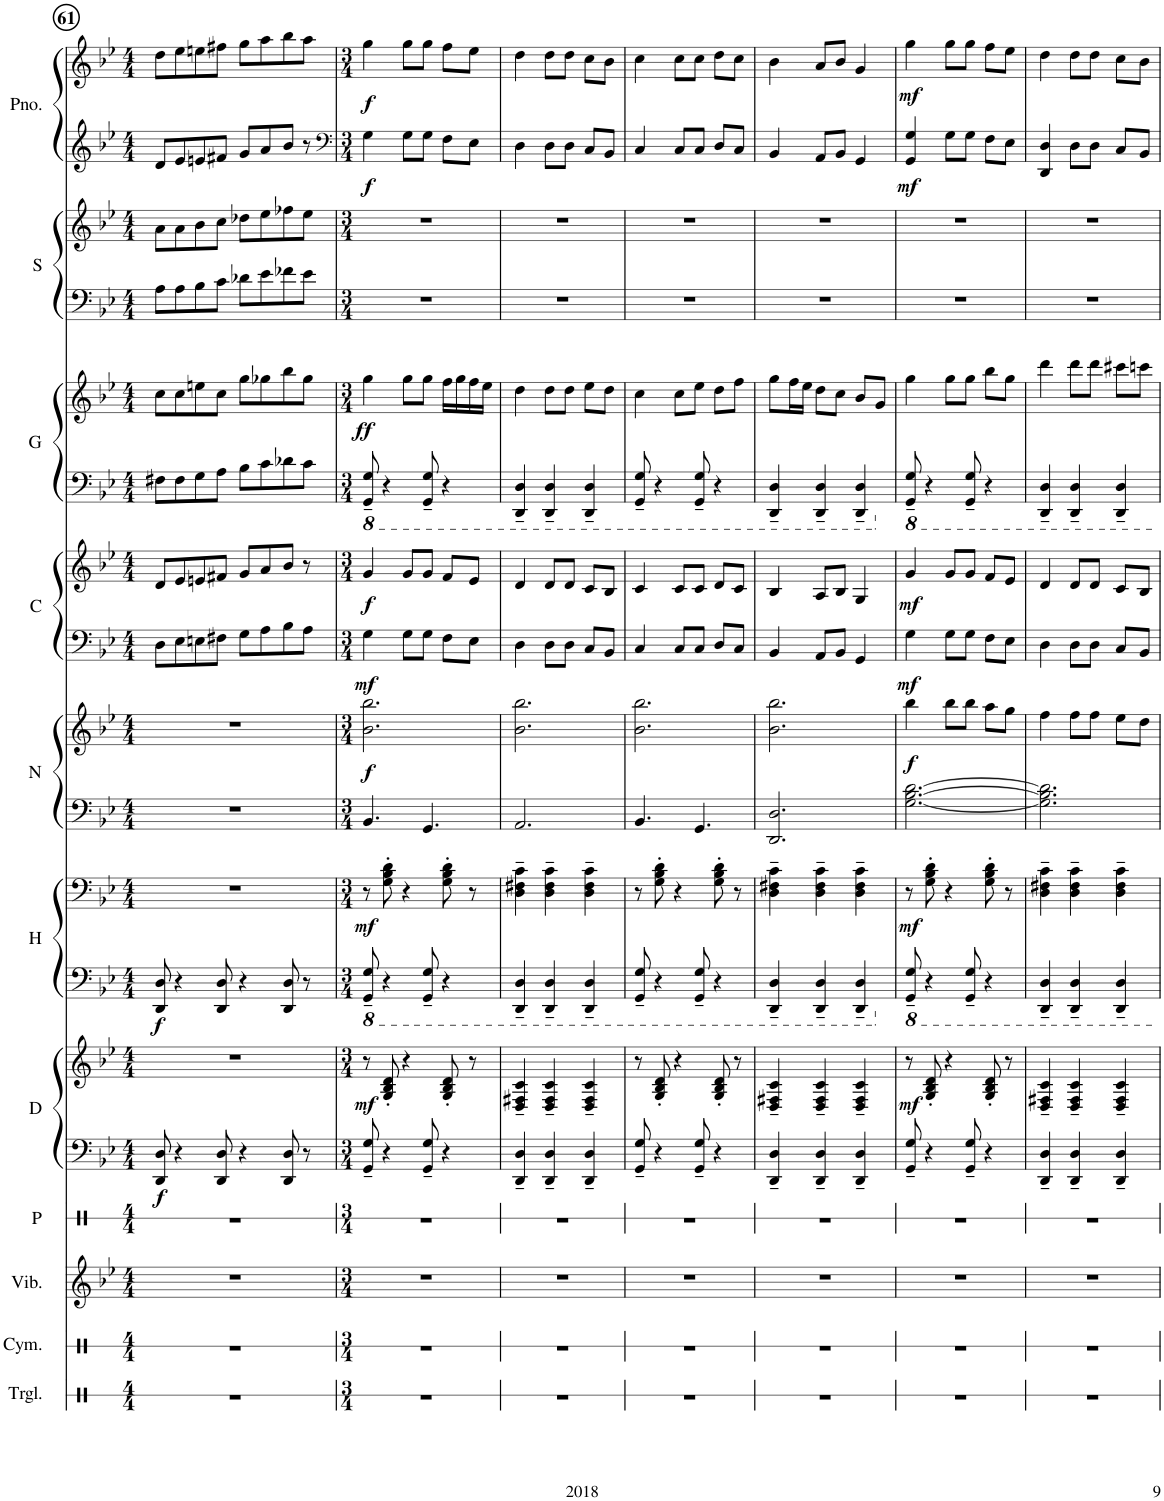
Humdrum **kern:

**kern	**kern	**kern	**kern	**kern	**kern	**dynam	**kern	**kern	**dynam	**kern	**kern	**dynam	**kern	**kern	**dynam	**kern	**kern	**dynam	**kern	**kern	**kern	**kern	**dynam
*part11	*part10	*part9	*part8	*part7	*part7	*part7	*part6	*part6	*part6	*part5	*part5	*part5	*part4	*part4	*part4	*part3	*part3	*part3	*part2	*part2	*part1	*part1	*part1
*staff18	*staff17	*staff16	*staff15	*staff14	*staff13	*staff13/14	*staff12	*staff11	*staff11/12	*staff10	*staff9	*staff9/10	*staff8	*staff7	*staff7/8	*staff6	*staff5	*staff5/6	*staff4	*staff3	*staff2	*staff1	*staff1/2
*I"Triangle	*I"Cymbal	*I"Vibraphone	*I"Panda	*I"Dana	*	*	*I"Makeup Cake	*	*	*I"Nate	*	*	*I"Wyoming	*	*	*I"Dumb One	*	*	*I"SANTA!	*	*I"Piano	*	*
*I'Trgl.	*I'Cym.	*I'Vib.	*I'P	*I'D	*	*	*	*	*	*I'N	*	*	*	*	*	*	*	*	*I'S	*	*I'Pno.	*	*
!!LO:PB:g=z
*clefX	*clefX	*clefG2	*clefX	*clefF4	*clefG2	*	*clefF4	*clefF4	*	*clefF4	*clefG2	*	*clefF4	*clefG2	*	*clefF4	*clefG2	*	*clefF4	*clefG2	*clefG2	*clefG2	*
*k[]	*k[]	*k[b-e-]	*k[]	*k[b-e-]	*k[b-e-]	*	*k[b-e-]	*k[b-e-]	*	*k[b-e-]	*k[b-e-]	*	*k[b-e-]	*k[b-e-]	*	*k[b-e-]	*k[b-e-]	*	*k[b-e-]	*k[b-e-]	*k[b-e-]	*k[b-e-]	*
*M4/4	*M4/4	*M4/4	*M4/4	*M4/4	*M4/4	*	*M4/4	*M4/4	*	*M4/4	*M4/4	*	*M4/4	*M4/4	*	*M4/4	*M4/4	*	*M4/4	*M4/4	*M4/4	*M4/4	*
=61	=61	=61	=61	=61	=61	=61	=61	=61	=61	=61	=61	=61	=61	=61	=61	=61	=61	=61	=61	=61	=61	=61	=61
!	!	!	!	!	!	!LO:DY:b=2	!	!	!LO:DY:b=2	!	!	!	!	!	!	!	!	!	!	!	!	!	!
1r	1r	1r	1r	8DD/ 8D/	1r	f	8DD/ 8D/	1r	f	1r	1r	.	8D\L	8d/L	.	8F#X\L	8cc\L	.	8A\L	8a\L	8d/L	8dd\L	.
.	.	.	.	4r	.	.	4r	.	.	.	.	.	8E-\	8e-/	.	8F#\	8cc\	.	8A\	8a\	8e-/	8ee-\	.
.	.	.	.	.	.	.	.	.	.	.	.	.	8En\	8en/	.	8G\	8een\	.	8B-\	8b-\	8en/	8een\	.
.	.	.	.	8DD/ 8D/	.	.	8DD/ 8D/	.	.	.	.	.	8F#X\J	8f#X/J	.	8A\J	8cc\J	.	8c\J	8cc\J	8f#X/J	8ff#X\J	.
.	.	.	.	4r	.	.	4r	.	.	.	.	.	8G\L	8g/L	.	8B-\L	8gg\L	.	8d-X\L	8dd-X\L	8g/L	8gg\L	.
.	.	.	.	.	.	.	.	.	.	.	.	.	8A\	8a/	.	8c\	8gg-X\	.	8e-\	8ee-\	8a/	8aa\	.
.	.	.	.	8DD/ 8D/	.	.	8DD/ 8D/	.	.	.	.	.	8B-\	8b-/J	.	8d-X\	8bb-\	.	8f-X\	8ff-X\	8b-/J	8bb-\	.
.	.	.	.	8r	.	.	8r	.	.	.	.	.	8A\J	8r	.	8c\J	8gg-\J	.	8e-\J	8ee-\J	8r	8aa\J	.
=62	=62	=62	=62	=62	=62	=62	=62	=62	=62	=62	=62	=62	=62	=62	=62	=62	=62	=62	=62	=62	=62	=62	=62
*	*	*	*	*	*	*	*	*	*	*	*	*	*	*	*	*	*	*	*	*	*clefF4	*	*
*M3/4	*M3/4	*M3/4	*M3/4	*M3/4	*M3/4	*	*M3/4	*M3/4	*	*M3/4	*M3/4	*	*M3/4	*M3/4	*	*M3/4	*M3/4	*	*M3/4	*M3/4	*M3/4	*M3/4	*
*	*	*	*	*	*	*	*8ba	*	*	*	*	*	*	*	*	*	*	*	*	*	*	*	*
*	*	*	*	*	*	*	*	*	*	*	*	*	*	*	*	*8ba	*	*	*	*	*	*	*
!	!	!	!	!	!	!LO:DY:b	!	!	!LO:DY:b	!	!	!LO:DY:b	!	!	!LO:DY:b=2	!	!	!	!	!	!	!	!
!	!	!	!	!	!	!	!	!	!	!	!	!	!	!	!LO:DY:n=1:b	!	!	!LO:DY:b	!	!	!	!	!LO:DY:b=2
!	!	!	!	!	!	!	!	!	!	!	!	!	!	!	!	!	!	!	!	!	!	!	!LO:DY:n=1:b
2.r	2.r	2.r	2.r	8GG/~ 8G/~	8r	mf	8GGG/~ 8GG/~	8r	mf	4.BB-/	2.b-\ 2.bb-\	f	4G\	4g/	mf f	8GGG/~ 8GG/~	4gg\	ff	2.r	2.r	4G\	4gg\	f f
.	.	.	.	4r	8G/' 8B-/' 8d/'	.	4r	8G\' 8B-\' 8d\'	.	.	.	.	.	.	.	4r	.	.	.	.	.	.	.
.	.	.	.	.	4r	.	.	4r	.	.	.	.	8G\L	8g/L	.	.	8gg\L	.	.	.	8G\L	8gg\L	.
.	.	.	.	8GG/~ 8G/~	.	.	8GGG/~ 8GG/~	.	.	4.GG/	.	.	8G\J	8g/J	.	8GGG/~ 8GG/~	8gg\J	.	.	.	8G\J	8gg\J	.
.	.	.	.	4r	8G/' 8B-/' 8d/'	.	4r	8G\' 8B-\' 8d\'	.	.	.	.	8F\L	8f/L	.	4r	16ff\LL	.	.	.	8F\L	8ff\L	.
.	.	.	.	.	.	.	.	.	.	.	.	.	.	.	.	.	16gg\	.	.	.	.	.	.
.	.	.	.	.	8r	.	.	8r	.	.	.	.	8E-\J	8e-/J	.	.	16ff\	.	.	.	8E-\J	8ee-\J	.
.	.	.	.	.	.	.	.	.	.	.	.	.	.	.	.	.	16ee-\JJ	.	.	.	.	.	.
=63	=63	=63	=63	=63	=63	=63	=63	=63	=63	=63	=63	=63	=63	=63	=63	=63	=63	=63	=63	=63	=63	=63	=63
2.r	2.r	2.r	2.r	4DD/~ 4D/~	4D/~ 4F#X/~ 4c/~	.	4DDD/~ 4DD/~	4D\~ 4F#X\~ 4c\~	.	2.AA/	2.b-\ 2.bb-\	.	4D\	4d/	.	4DDD/~ 4DD/~	4dd\	.	2.r	2.r	4D\	4dd\	.
.	.	.	.	4DD/~ 4D/~	4D/~ 4F#/~ 4c/~	.	4DDD/~ 4DD/~	4D\~ 4F#\~ 4c\~	.	.	.	.	8D\L	8d/L	.	4DDD/~ 4DD/~	8dd\L	.	.	.	8D\L	8dd\L	.
.	.	.	.	.	.	.	.	.	.	.	.	.	8D\J	8d/J	.	.	8dd\J	.	.	.	8D\J	8dd\J	.
.	.	.	.	4DD/~ 4D/~	4D/~ 4F#/~ 4c/~	.	4DDD/~ 4DD/~	4D\~ 4F#\~ 4c\~	.	.	.	.	8C/L	8c/L	.	4DDD/~ 4DD/~	8ee-\L	.	.	.	8C/L	8cc\L	.
.	.	.	.	.	.	.	.	.	.	.	.	.	8BB-/J	8B-/J	.	.	8dd\J	.	.	.	8BB-/J	8b-\J	.
=64	=64	=64	=64	=64	=64	=64	=64	=64	=64	=64	=64	=64	=64	=64	=64	=64	=64	=64	=64	=64	=64	=64	=64
2.r	2.r	2.r	2.r	8GG/~ 8G/~	8r	.	8GGG/~ 8GG/~	8r	.	4.BB-/	2.b-\ 2.bb-\	.	4C/	4c/	.	8GGG/~ 8GG/~	4cc\	.	2.r	2.r	4C/	4cc\	.
.	.	.	.	4r	8G/' 8B-/' 8d/'	.	4r	8G\' 8B-\' 8d\'	.	.	.	.	.	.	.	4r	.	.	.	.	.	.	.
.	.	.	.	.	4r	.	.	4r	.	.	.	.	8C/L	8c/L	.	.	8cc\L	.	.	.	8C/L	8cc\L	.
.	.	.	.	8GG/~ 8G/~	.	.	8GGG/~ 8GG/~	.	.	4.GG/	.	.	8C/J	8c/J	.	8GGG/~ 8GG/~	8ee-\J	.	.	.	8C/J	8cc\J	.
.	.	.	.	4r	8G/' 8B-/' 8d/'	.	4r	8G\' 8B-\' 8d\'	.	.	.	.	8D/L	8d/L	.	4r	8dd\L	.	.	.	8D/L	8dd\L	.
.	.	.	.	.	8r	.	.	8r	.	.	.	.	8C/J	8c/J	.	.	8ff\J	.	.	.	8C/J	8cc\J	.
=65	=65	=65	=65	=65	=65	=65	=65	=65	=65	=65	=65	=65	=65	=65	=65	=65	=65	=65	=65	=65	=65	=65	=65
2.r	2.r	2.r	2.r	4DD/~ 4D/~	4D/~ 4F#X/~ 4c/~	.	4DDD/~ 4DD/~	4D\~ 4F#X\~ 4c\~	.	2.DD/ 2.D/	2.b-\ 2.bb-\	.	4BB-/	4B-/	.	4DDD/~ 4DD/~	8gg\L	.	2.r	2.r	4BB-/	4b-\	.
.	.	.	.	.	.	.	.	.	.	.	.	.	.	.	.	.	16ff\L	.	.	.	.	.	.
.	.	.	.	.	.	.	.	.	.	.	.	.	.	.	.	.	16ee-\JJ	.	.	.	.	.	.
.	.	.	.	4DD/~ 4D/~	4D/~ 4F#/~ 4c/~	.	4DDD/~ 4DD/~	4D\~ 4F#\~ 4c\~	.	.	.	.	8AA/L	8A/L	.	4DDD/~ 4DD/~	8dd\L	.	.	.	8AA/L	8a/L	.
.	.	.	.	.	.	.	.	.	.	.	.	.	8BB-/J	8B-/J	.	.	8cc\J	.	.	.	8BB-/J	8b-/J	.
.	.	.	.	4DD/~ 4D/~	4D/~ 4F#/~ 4c/~	.	4DDD/~ 4DD/~	4D\~ 4F#\~ 4c\~	.	.	.	.	4GG/	4G/	.	4DDD/~ 4DD/~	8b-/L	.	.	.	4GG/	4g/	.
.	.	.	.	.	.	.	.	.	.	.	.	.	.	.	.	.	8g/J	.	.	.	.	.	.
=66	=66	=66	=66	=66	=66	=66	=66	=66	=66	=66	=66	=66	=66	=66	=66	=66	=66	=66	=66	=66	=66	=66	=66
*	*	*	*	*	*	*	*X8ba	*	*	*	*	*	*	*	*	*	*	*	*	*	*	*	*
*	*	*	*	*	*	*	*	*	*	*	*	*	*	*	*	*X8ba	*	*	*	*	*	*	*
!	!	!	!	!	!	!LO:DY:b	!	!	!LO:DY:b	!	!	!LO:DY:b	!	!	!LO:DY:b=2	!	!	!	!	!	!	!	!
!	!	!	!	!	!	!	!	!	!	!	!	!	!	!	!LO:DY:n=1:b	!	!	!	!	!	!	!	!LO:DY:b=2
!	!	!	!	!	!	!	!	!	!	!	!	!	!	!	!	!	!	!	!	!	!	!	!LO:DY:n=1:b
2.r	2.r	2.r	2.r	8GG/~ 8G/~	8r	mf	8GGG/~ 8GG/~	8r	mf	[2.G\ [2.B-\ [2.d\	4bb-\	f	4G\	4g/	mf mf	8GGG/~ 8GG/~	4gg\	.	2.r	2.r	4GG/ 4G/	4gg\	mf mf
.	.	.	.	4r	8G/' 8B-/' 8d/'	.	4r	8G\' 8B-\' 8d\'	.	.	.	.	.	.	.	4r	.	.	.	.	.	.	.
.	.	.	.	.	4r	.	.	4r	.	.	8bb-\L	.	8G\L	8g/L	.	.	8gg\L	.	.	.	8G\L	8gg\L	.
.	.	.	.	8GG/~ 8G/~	.	.	8GGG/~ 8GG/~	.	.	.	8bb-\J	.	8G\J	8g/J	.	8GGG/~ 8GG/~	8gg\J	.	.	.	8G\J	8gg\J	.
.	.	.	.	4r	8G/' 8B-/' 8d/'	.	4r	8G\' 8B-\' 8d\'	.	.	8aa\L	.	8F\L	8f/L	.	4r	8bb-\L	.	.	.	8F\L	8ff\L	.
.	.	.	.	.	8r	.	.	8r	.	.	8gg\J	.	8E-\J	8e-/J	.	.	8gg\J	.	.	.	8E-\J	8ee-\J	.
=67	=67	=67	=67	=67	=67	=67	=67	=67	=67	=67	=67	=67	=67	=67	=67	=67	=67	=67	=67	=67	=67	=67	=67
2.r	2.r	2.r	2.r	4DD/~ 4D/~	4D/~ 4F#X/~ 4c/~	.	4DDD/~ 4DD/~	4D\~ 4F#X\~ 4c\~	.	2.G\] 2.B-\] 2.d\]	4ff\	.	4D\	4d/	.	4DDD/~ 4DD/~	4ddd\	.	2.r	2.r	4DD/ 4D/	4dd\	.
.	.	.	.	4DD/~ 4D/~	4D/~ 4F#/~ 4c/~	.	4DDD/~ 4DD/~	4D\~ 4F#\~ 4c\~	.	.	8ff\L	.	8D\L	8d/L	.	4DDD/~ 4DD/~	8ddd\L	.	.	.	8D\L	8dd\L	.
.	.	.	.	.	.	.	.	.	.	.	8ff\J	.	8D\J	8d/J	.	.	8ddd\J	.	.	.	8D\J	8dd\J	.
.	.	.	.	4DD/~ 4D/~	4D/~ 4F#/~ 4c/~	.	4DDD/~ 4DD/~	4D\~ 4F#\~ 4c\~	.	.	8ee-\L	.	8C/L	8c/L	.	4DDD/~ 4DD/~	8ccc#X\L	.	.	.	8C/L	8cc\L	.
.	.	.	.	.	.	.	.	.	.	.	8dd\J	.	8BB-/J	8B-/J	.	.	8cccn\J	.	.	.	8BB-/J	8b-\J	.
=	=	=	=	=	=	=	=	=	=	=	=	=	=	=	=	=	=	=	=	=	=	=	=
*-	*-	*-	*-	*-	*-	*-	*-	*-	*-	*-	*-	*-	*-	*-	*-	*-	*-	*-	*-	*-	*-	*-	*-
